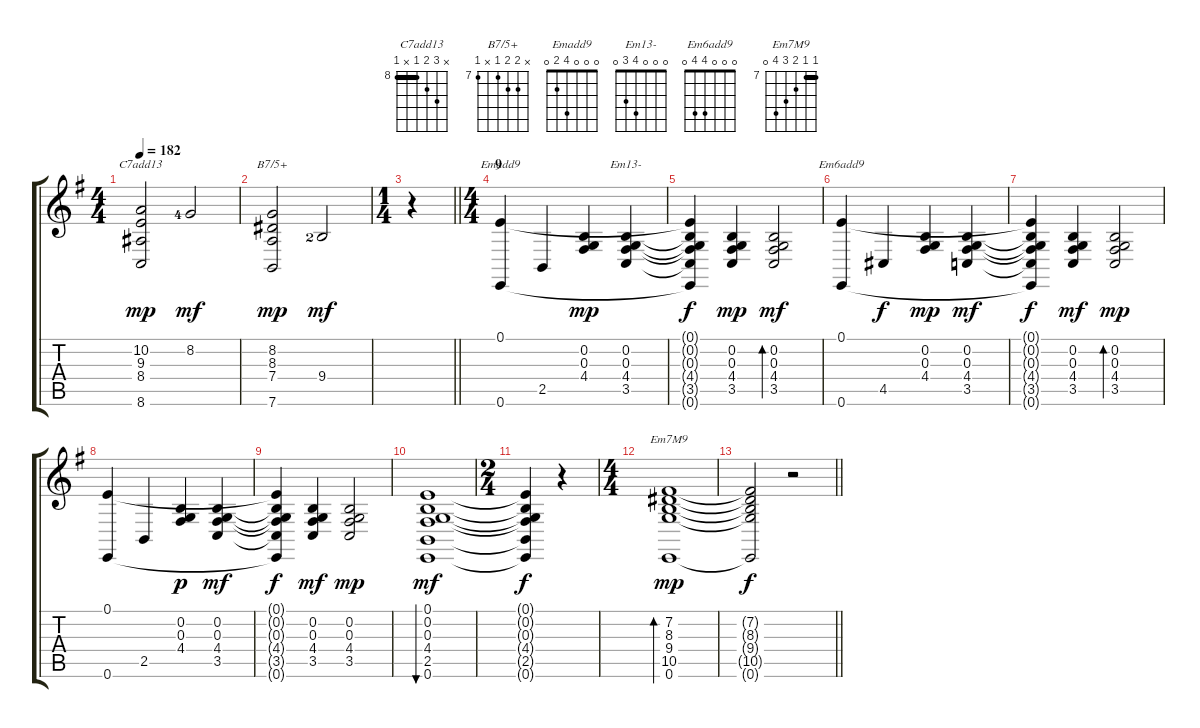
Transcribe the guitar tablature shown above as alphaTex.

\track "" {instrument orchestralharp}
\staff {score tabs}
\tuning (E4 B3 G3 D3 A2 E2) {hide}
\chord ("C7add13" x 10 9 8 x 8) {firstfret 8 barre 8}
\chord ("B7/5+" x 8 8 7 x 7) {firstfret 7}
\chord ("Emadd9" 0 0 0 4 2 0)
\chord ("Em13-" 0 0 0 4 3 0)
\chord ("Em6add9" 0 0 0 4 4 0)
\chord ("Em7M9" 7 7 8 9 10 0) {firstfret 7 barre 7}
\ts (4 4)
\tempo 182
\clef g2
\ks eminor
(10.2 9.3 8.4 8.6).2{ch "C7add13" dy mp} 8.2{lf 5}.2{dy mf} |
(8.2 8.3 7.4 7.6).2{ch "B7/5+" dy mp} 9.4{lf 3}.2{dy mf} |
\ts (1 4)
\barLineRight lightlight
r.4 |
\ts (4 4)
\section ("" "9")
(0.1 0.6).4{ch "Emadd9"} 2.5.4 (0.2 0.3 4.4).4{dy mp} (0.2 0.3 4.4 3.5).4{ch "Em13-"} |
(0.1{t} 0.2{t} 0.3{t} 4.4{t} 3.5{t} 0.6{t}).4{dy f} (0.2 0.3 4.4 3.5).4{dy mp} (0.2 0.3 4.4 3.5).2{bd 60 dy mf} |
(0.1 0.6).4{ch "Em6add9"} 4.5.4{dy f} (0.2 0.3 4.4).4{dy mp} (0.2 0.3 4.4 3.5).4{dy mf} |
(0.1{t} 0.2{t} 0.3{t} 4.4{t} 3.5{t} 0.6{t}).4{dy f} (0.2 0.3 4.4 3.5).4{dy mf} (0.2 0.3 4.4 3.5).2{bd 60 dy mp} |
(0.1 0.6).4 2.5.4 (0.2 0.3 4.4).4{dy p} (0.2 0.3 4.4 3.5).4{dy mf} |
(0.1{t} 0.2{t} 0.3{t} 4.4{t} 3.5{t} 0.6{t}).4{dy f} (0.2 0.3 4.4 3.5).4{dy mf} (0.2 0.3 4.4 3.5).2{dy mp} |
(0.1 0.2 0.3 4.4 2.5 0.6).1{bu 120 dy mf} |
\ts (2 4)
(0.1{t} 0.2{t} 0.3{t} 4.4{t} 2.5{t} 0.6{t}).4{dy f} r.4 |
\ts (4 4)
(7.2 8.3 9.4 10.5 0.6).1{bd 480 ch "Em7M9" dy mp} |
\barLineRight lightlight
(7.2{t} 8.3{t} 9.4{t} 10.5{t} 0.6{t}).2{dy f} r.2
